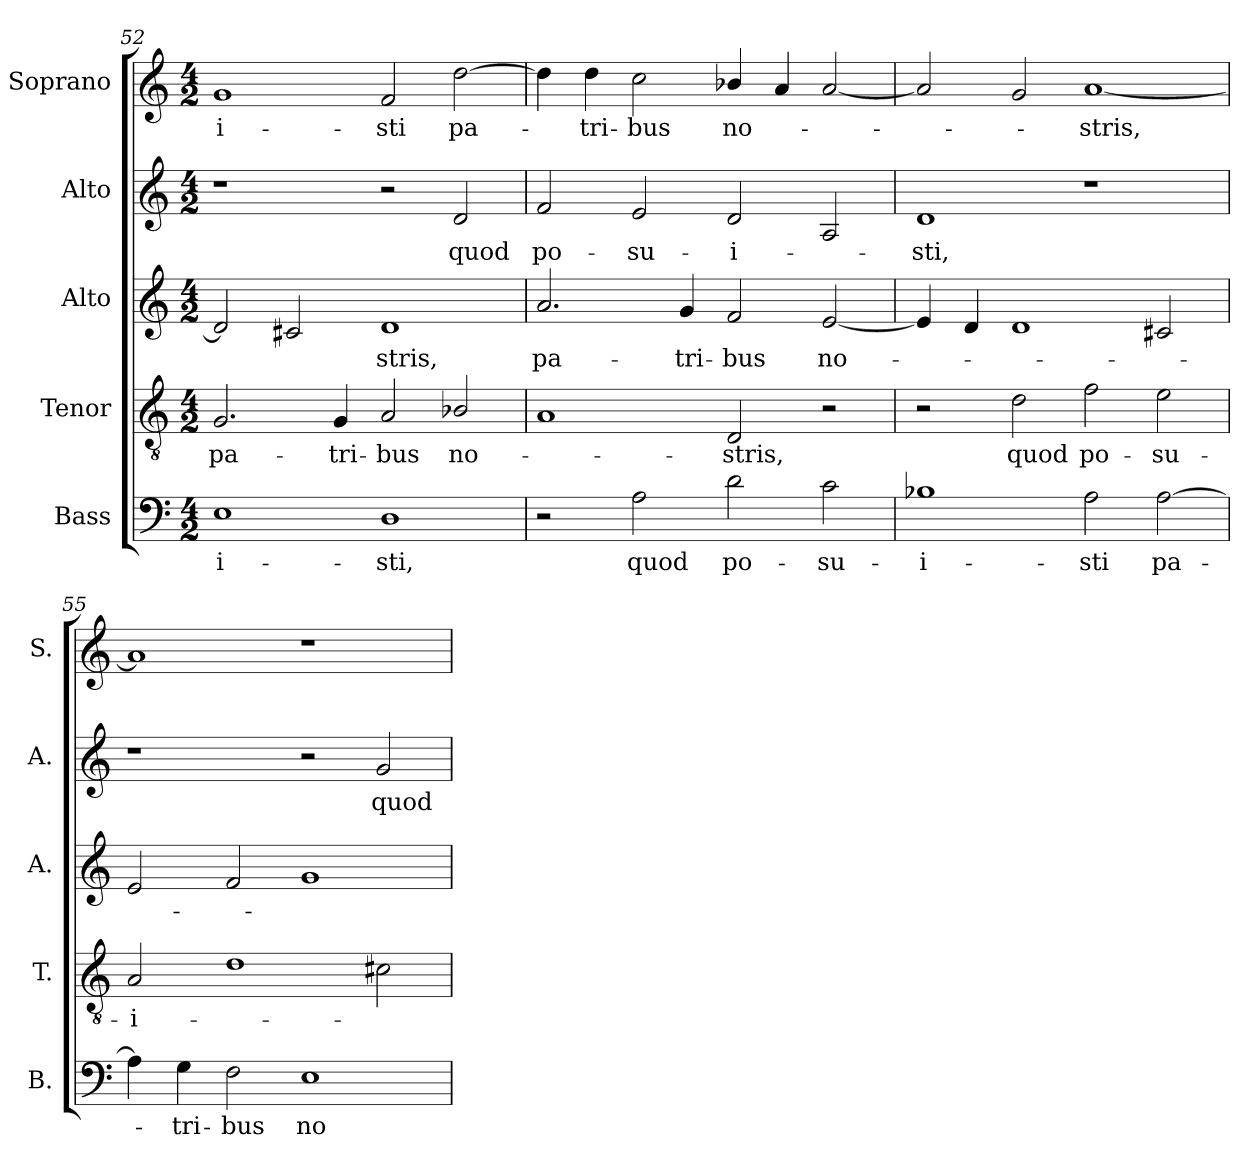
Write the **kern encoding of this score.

**kern	**text	**kern	**text	**kern	**text	**kern	**text	**kern	**text
*part5	*part5	*part4	*part4	*part3	*part3	*part2	*part2	*part1	*part1
*staff5	*staff5	*staff4	*staff4	*staff3	*staff3	*staff2	*staff2	*staff1	*staff1
*I"Bass	*	*I"Tenor	*	*I"Alto	*	*I"Alto	*	*I"Soprano	*
*I'B.	*	*I'T.	*	*I'A.	*	*I'A.	*	*I'S.	*
*clefF4	*	*clefGv2	*	*clefG2	*	*clefG2	*	*clefG2	*
*	*	*ITrd7c12	*	*	*	*	*	*	*
*k[]	*	*k[]	*	*k[]	*	*k[]	*	*k[]	*
*C:	*	*C:	*	*C:	*	*C:	*	*C:	*
*M4/2	*	*M4/2	*	*M4/2	*	*M4/2	*	*M4/2	*
=52	=52	=52	=52	=52	=52	=52	=52	=52	=52
!	!LO:LY:b:color=#000000	!	!	!	!	!	!	!	!
!	!	!	!LO:LY:b:color=#000000	!	!	!	!	!	!
!	!	!	!	!	!	!	!	!	!LO:LY:b:color=#000000
1Ei	-i-	2.GGi/	pa-	2di/]	.	1r	.	1gi	-i-
.	.	.	.	2c#Xi/	.	.	.	.	.
!	!	!	!LO:LY:b:color=#000000	!	!	!	!	!	!
.	.	4GGi/	-tri-	.	.	.	.	.	.
!	!LO:LY:b:color=#000000	!	!	!	!	!	!	!	!
!	!	!	!LO:LY:b:color=#000000	!	!	!	!	!	!
!	!	!	!	!	!LO:LY:b:color=#000000	!	!	!	!
!	!	!	!	!	!	!	!	!	!LO:LY:b:color=#000000
1Di	-sti,	2AAi/	-bus	1di	-stris,	2r	.	2fi/	-sti
!	!	!	!LO:LY:b:color=#000000	!	!	!	!	!	!
!	!	!	!	!	!	!	!LO:LY:b:color=#000000	!	!
!	!	!	!	!	!	!	!	!	!LO:LY:b:color=#000000
.	.	2BB-Xi/	no-	.	.	2di/	quod	[2ddi\	pa-
=53	=53	=53	=53	=53	=53	=53	=53	=53	=53
!	!	!	!	!	!LO:LY:b:color=#000000	!	!	!	!
!	!	!	!	!	!	!	!LO:LY:b:color=#000000	!	!
2r	.	1AAi	.	2.ai/	pa-	2fi/	po-	4ddi\]	.
!	!	!	!	!	!	!	!	!	!LO:LY:b:color=#000000
.	.	.	.	.	.	.	.	4ddi\	-tri-
!	!LO:LY:b:color=#000000	!	!	!	!	!	!	!	!
!	!	!	!	!	!	!	!LO:LY:b:color=#000000	!	!
!	!	!	!	!	!	!	!	!	!LO:LY:b:color=#000000
2Ai\	quod	.	.	.	.	2ei/	-su-	2cci\	-bus
!	!	!	!	!	!LO:LY:b:color=#000000	!	!	!	!
.	.	.	.	4gi/	-tri-	.	.	.	.
!	!LO:LY:b:color=#000000	!	!	!	!	!	!	!	!
!	!	!	!LO:LY:b:color=#000000	!	!	!	!	!	!
!	!	!	!	!	!LO:LY:b:color=#000000	!	!	!	!
!	!	!	!	!	!	!	!LO:LY:b:color=#000000	!	!
!	!	!	!	!	!	!	!	!	!LO:LY:b:color=#000000
2di\	po-	2DDi/	-stris,	2fi/	-bus	2di/	-i-	4b-Xi/	no-
.	.	.	.	.	.	.	.	4ai/	.
!	!LO:LY:b:color=#000000	!	!	!	!	!	!	!	!
!	!	!	!	!	!LO:LY:b:color=#000000	!	!	!	!
2ci\	-su-	2r	.	[2ei/	no-	2Ai/	.	[2ai/	.
=54	=54	=54	=54	=54	=54	=54	=54	=54	=54
!	!LO:LY:b:color=#000000	!	!	!	!	!	!	!	!
!	!	!	!	!	!	!	!LO:LY:b:color=#000000	!	!
1B-Xi	-i-	2r	.	4ei/]	.	1di	-sti,	2ai/]	.
.	.	.	.	4di/	.	.	.	.	.
!	!	!	!LO:LY:b:color=#000000	!	!	!	!	!	!
.	.	2Di\	quod	1di	.	.	.	2gi/	.
!	!LO:LY:b:color=#000000	!	!	!	!	!	!	!	!
!	!	!	!LO:LY:b:color=#000000	!	!	!	!	!	!
!	!	!	!	!	!	!	!	!	!LO:LY:b:color=#000000
2Ai\	-sti	2Fi\	po-	.	.	1r	.	[1ai	-stris,
!	!LO:LY:b:color=#000000	!	!	!	!	!	!	!	!
!	!	!	!LO:LY:b:color=#000000	!	!	!	!	!	!
[2Ai\	pa-	2Ei\	-su-	2c#Xi/	.	.	.	.	.
=55	=55	=55	=55	=55	=55	=55	=55	=55	=55
!	!	!	!LO:LY:b:color=#000000	!	!	!	!	!	!
4Ai\]	.	2AAi/	-i-	2ei/	.	1r	.	1ai]	.
!	!LO:LY:b:color=#000000	!	!	!	!	!	!	!	!
4Gi\	-tri-	.	.	.	.	.	.	.	.
!	!LO:LY:b:color=#000000	!	!	!	!	!	!	!	!
2Fi\	-bus	1Di	.	2fi/	.	.	.	.	.
!	!LO:LY:b:color=#000000	!	!	!	!	!	!	!	!
1Ei	no-	.	.	1gi	.	2r	.	1r	.
!	!	!	!	!	!	!	!LO:LY:b:color=#000000	!	!
.	.	2C#Xi\	.	.	.	2gi/	quod	.	.
=	=	=	=	=	=	=	=	=	=
*-	*-	*-	*-	*-	*-	*-	*-	*-	*-
